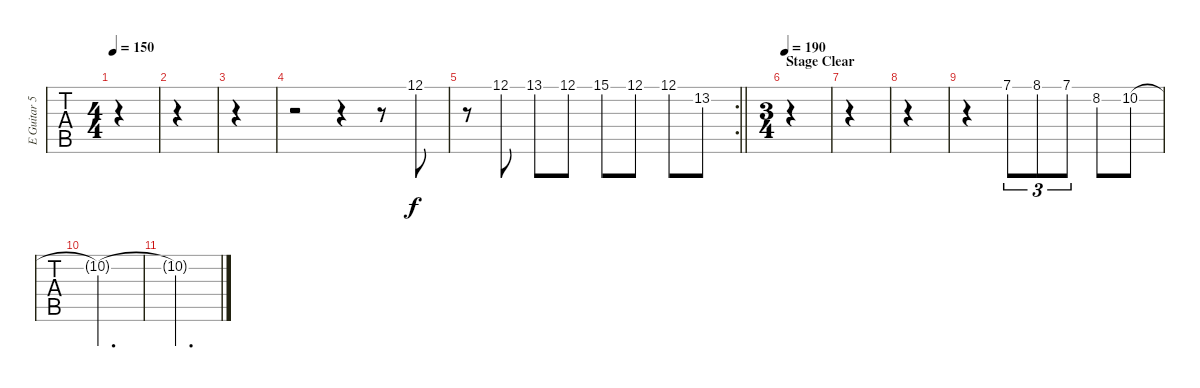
\track ("E Guitar 5" "E Guitar 5") {instrument overdrivenguitar}
\staff {tabs}
\tuning (E4 B3 G3 D3 A2 E2) {hide}
\ts (4 4)
\tempo 150
\clef g2
\ks c
|
|
|
r.2 r.4 r.8 12.1.8 |
\rc 2
\barLineRight lightlight
r.8 12.1.8 13.1.8 12.1.8 15.1.8 12.1.8 12.1.8 13.2.8 |
\ts (3 4)
\section ("" "Stage Clear")
\tempo 190
|
|
|
r.4 7.1.8{tu (3 2)} 8.1.8{tu (3 2)} 7.1.8{tu (3 2)} 8.2.8 10.2.8 |
10.2{t}.2{d} |
10.2{t}.2{d}
